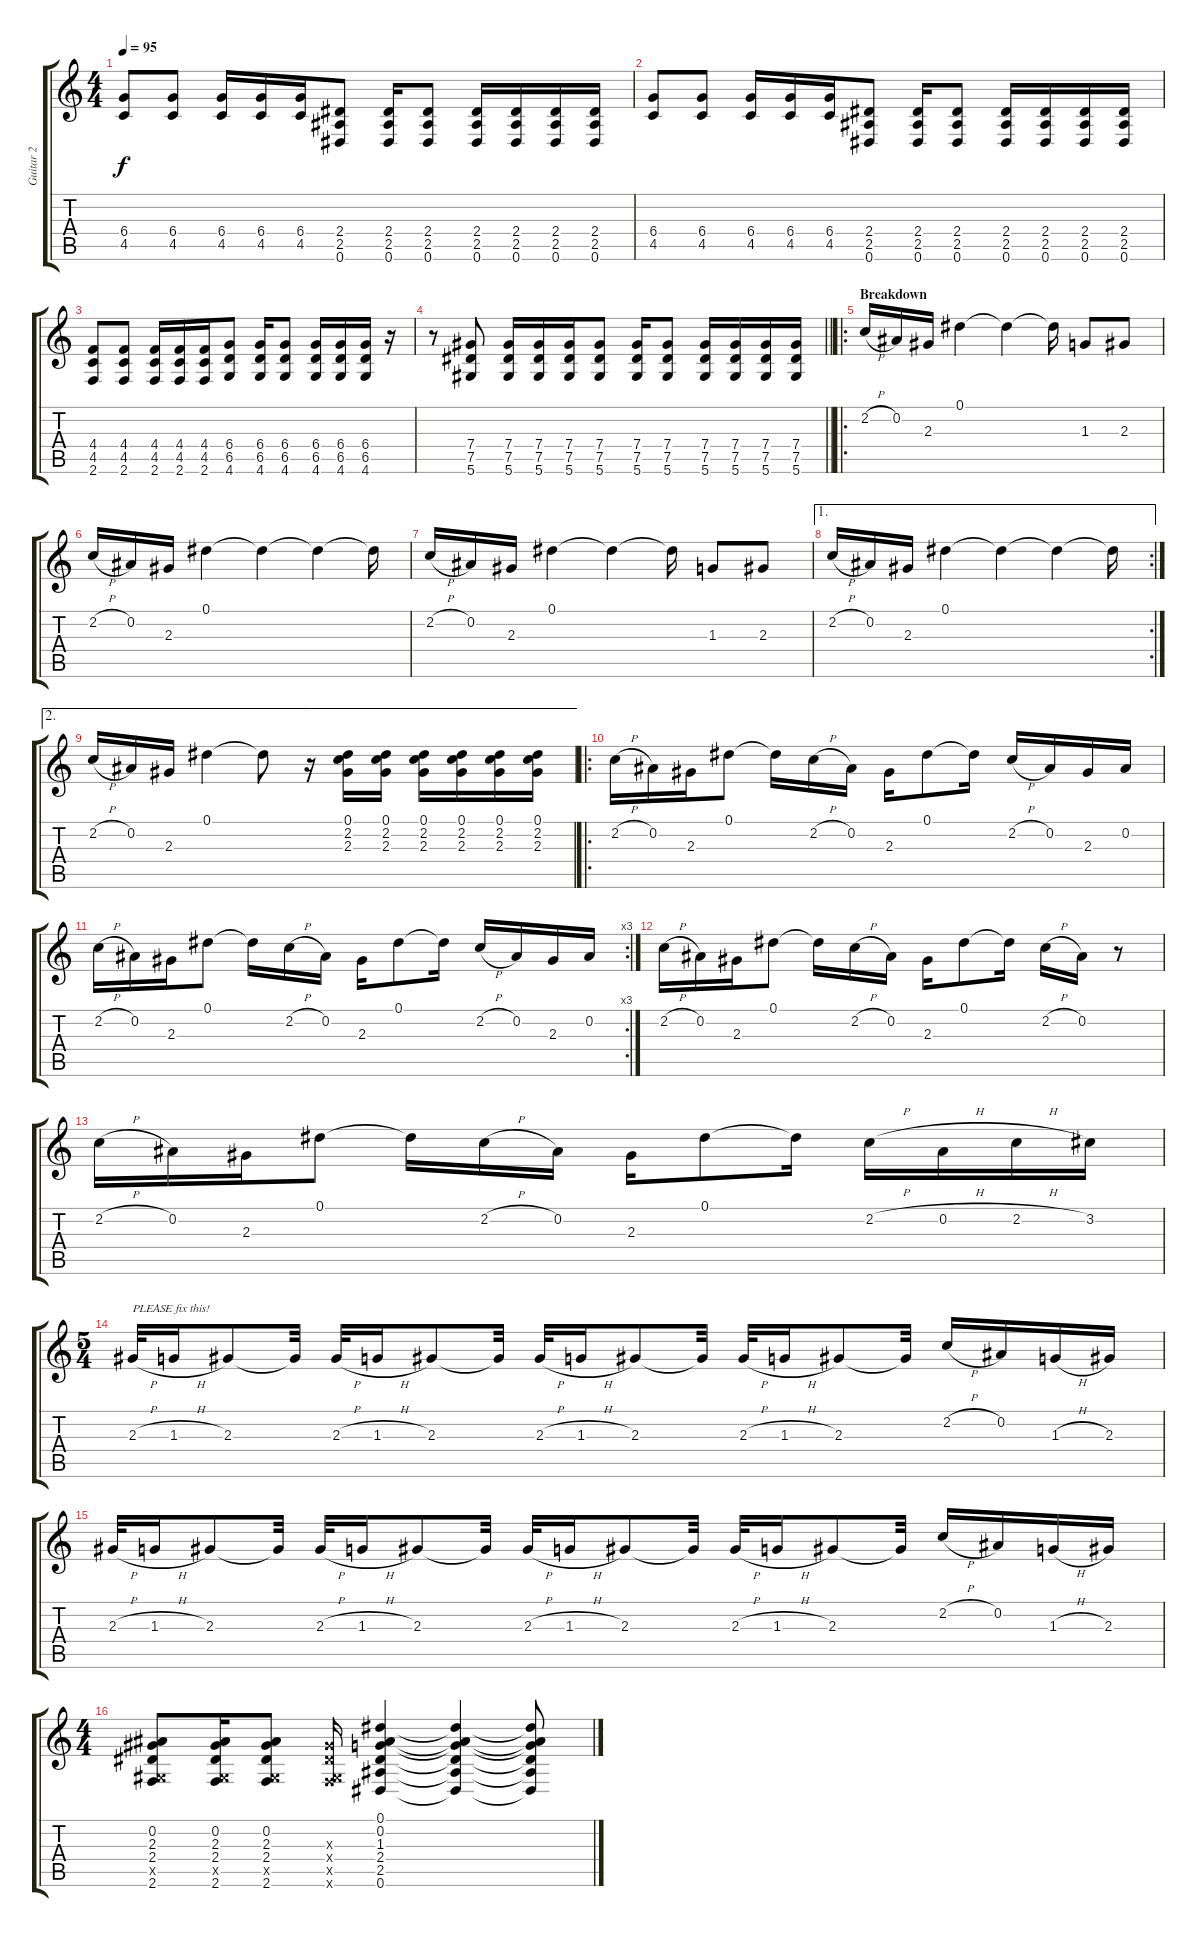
\track ("Guitar 2" "Guitar 2") {instrument distortionguitar}
\staff {score tabs}
\tuning (Eb4 Bb3 Gb3 Db3 Ab2 Eb2) {hide}
\ts (4 4)
\tempo 95
\clef g2
\ks c
(6.4 4.5).8{dy f} (6.4 4.5).8 (6.4 4.5).16 (6.4 4.5).16 (6.4 4.5).16 (2.4 2.5 0.6).8 (2.4 2.5 0.6).16 (2.4 2.5 0.6).8 (2.4 2.5 0.6).16 (2.4 2.5 0.6).16 (2.4 2.5 0.6).16 (2.4 2.5 0.6).16 |
(6.4 4.5).8 (6.4 4.5).8 (6.4 4.5).16 (6.4 4.5).16 (6.4 4.5).16 (2.4 2.5 0.6).8 (2.4 2.5 0.6).16 (2.4 2.5 0.6).8 (2.4 2.5 0.6).16 (2.4 2.5 0.6).16 (2.4 2.5 0.6).16 (2.4 2.5 0.6).16 |
(4.4 4.5 2.6).8 (4.4 4.5 2.6).8 (4.4 4.5 2.6).16 (4.4 4.5 2.6).16 (4.4 4.5 2.6).16 (6.4 6.5 4.6).8 (6.4 6.5 4.6).16 (6.4 6.5 4.6).8 (6.4 6.5 4.6).16 (6.4 6.5 4.6).16 (6.4 6.5 4.6).16 r.16 |
\barLineRight lightlight
r.8 (7.4 7.5 5.6).8 (7.4 7.5 5.6).16 (7.4 7.5 5.6).16 (7.4 7.5 5.6).16 (7.4 7.5 5.6).8 (7.4 7.5 5.6).16 (7.4 7.5 5.6).8 (7.4 7.5 5.6).16 (7.4 7.5 5.6).16 (7.4 7.5 5.6).16 (7.4 7.5 5.6).16 |
\ro
\section ("" "Breakdown")
2.2{h}.16 0.2.16 2.3.16 0.1.4 0.1{t}.4 0.1{t}.16 1.3.8 2.3.8 |
2.2{h}.16 0.2.16 2.3.16 0.1.4 0.1{t}.4 0.1{t}.4 0.1{t}.16 |
2.2{h}.16 0.2.16 2.3.16 0.1.4 0.1{t}.4 0.1{t}.16 1.3.8 2.3.8 |
\ae 1
\rc 2
2.2{h}.16 0.2.16 2.3.16 0.1.4 0.1{t}.4 0.1{t}.4 0.1{t}.16 |
\ae 2
2.2{h}.16 0.2.16 2.3.16 0.1.4 0.1{t}.8 r.16 (0.1 2.2 2.3).16{volume 8} (0.1 2.2 2.3).16 (0.1 2.2 2.3).16 (0.1 2.2 2.3).16 (0.1 2.2 2.3).16 (0.1 2.2 2.3).16 |
\ro
2.2{h}.16{volume 13} 0.2.16 2.3.16 0.1.8 0.1{t}.16 2.2{h}.16 0.2.16 2.3.16 0.1.8 0.1{t}.16 2.2{h}.16 0.2.16 2.3.16 0.2.16 |
\rc 3
2.2{h}.16 0.2.16 2.3.16 0.1.8 0.1{t}.16 2.2{h}.16 0.2.16 2.3.16 0.1.8 0.1{t}.16 2.2{h}.16 0.2.16 2.3.16 0.2.16 |
2.2{h}.16{volume 13} 0.2.16 2.3.16 0.1.8 0.1{t}.16 2.2{h}.16 0.2.16 2.3.16 0.1.8 0.1{t}.16 2.2{h}.16 0.2.16 r.8 |
2.2{h}.16 0.2.16 2.3.16 0.1.8 0.1{t}.16 2.2{h}.16 0.2.16 2.3.16 0.1.8 0.1{t}.16 2.2{h}.16 0.2{h}.16 2.2{h}.16 3.2.16 |
\ts (5 4)
2.3{h}.32{txt "PLEASE fix this!"} 1.3{h}.16 2.3.8 2.3{t}.32 2.3{h}.32 1.3{h}.16 2.3.8 2.3{t}.32 2.3{h}.32 1.3{h}.16 2.3.8 2.3{t}.32 2.3{h}.32 1.3{h}.16 2.3.8 2.3{t}.32 2.2{h}.16 0.2.16 1.3{h}.16 2.3.16 |
2.3{h}.32 1.3{h}.16 2.3.8 2.3{t}.32 2.3{h}.32 1.3{h}.16 2.3.8 2.3{t}.32 2.3{h}.32 1.3{h}.16 2.3.8 2.3{t}.32 2.3{h}.32 1.3{h}.16 2.3.8 2.3{t}.32 2.2{h}.16 0.2.16 1.3{h}.16 2.3.16 |
\ts (4 4)
(0.2 2.3 2.4 0.5{x} 2.6).8 (0.2 2.3 2.4 0.5{x} 2.6).16 (0.2 2.3 2.4 0.5{x} 2.6).8 (2.3{x} 2.4{x} 0.5{x} 2.6{x}).16 (0.1 0.2 1.3 2.4 2.5 0.6).4 (0.1{t} 0.2{t} 1.3{t} 2.4{t} 2.5{t} 0.6{t}).4 (0.1{t} 0.2{t} 1.3{t} 2.4{t} 2.5{t} 0.6{t}).8
